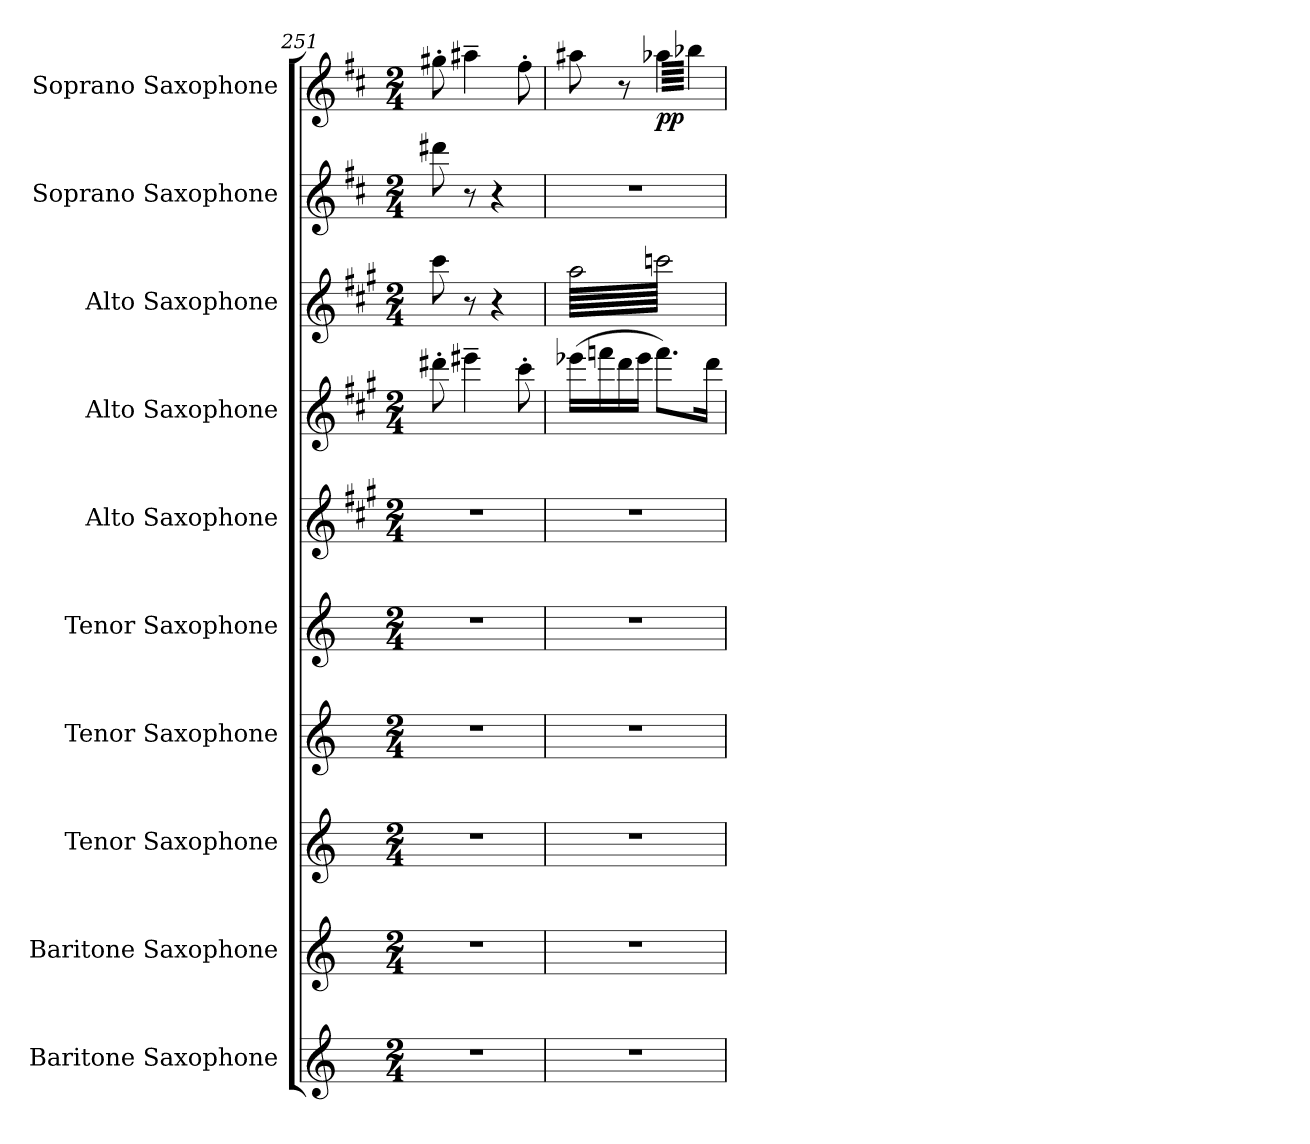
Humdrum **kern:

**kern	**kern	**kern	**kern	**kern	**kern	**kern	**kern	**kern	**kern	**dynam
*part10	*part9	*part8	*part7	*part6	*part5	*part4	*part3	*part2	*part1	*part1
*staff10	*staff9	*staff8	*staff7	*staff6	*staff5	*staff4	*staff3	*staff2	*staff1	*staff1
*I"Baritone Saxophone	*I"Baritone Saxophone	*I"Tenor Saxophone	*I"Tenor Saxophone	*I"Tenor Saxophone	*I"Alto Saxophone	*I"Alto Saxophone	*I"Alto Saxophone	*I"Soprano Saxophone	*I"Soprano Saxophone	*
*I'Bar. Sax.	*I'Bar. Sax.	*I'T. Sax.	*I'T. Sax.	*I'T. Sax.	*I'A. Sax.	*I'A. Sax.	*I'A. Sax.	*I'S. Sax.	*I'S. Sax.	*
*clefG2	*clefG2	*clefG2	*clefG2	*clefG2	*clefG2	*clefG2	*clefG2	*clefG2	*clefG2	*
*ITrd12c21	*ITrd12c21	*ITrd8c14	*ITrd8c14	*ITrd8c14	*ITrd5c9	*ITrd5c9	*ITrd5c9	*ITrd1c2	*ITrd1c2	*
*k[]	*k[]	*k[]	*k[]	*k[]	*k[]	*k[]	*k[]	*k[]	*k[]	*
*M2/4	*M2/4	*M2/4	*M2/4	*M2/4	*M2/4	*M2/4	*M2/4	*M2/4	*M2/4	*
=251	=251	=251	=251	=251	=251	=251	=251	=251	=251	=251
2r	2r	2r	2r	2r	2r	8ff#X'\	8ee\	8ccc#X\	8ff#X'\	.
.	.	.	.	.	.	4gg#X~\	8r	8r	4gg#X~\	.
.	.	.	.	.	.	.	4r	4r	.	.
.	.	.	.	.	.	8ee'\	.	.	8ee'\	.
!!LO:PB:g=z
=252	=252	=252	=252	=252	=252	=252	=252	=252	=252	=252
*	*	*	*	*	*	*	*tremolo	*	*	*
2r	2r	2r	2r	2r	2r	(16gg-X\LL	64cc\LLLL	2r	8gg#X\	.
.	.	.	.	.	.	.	64ee-X\	.	.	.
.	.	.	.	.	.	.	64cc\	.	.	.
.	.	.	.	.	.	.	64ee-X\	.	.	.
.	.	.	.	.	.	16aa-X\	64cc\	.	.	.
.	.	.	.	.	.	.	64ee-X\	.	.	.
.	.	.	.	.	.	.	64cc\	.	.	.
.	.	.	.	.	.	.	64ee-X\	.	.	.
.	.	.	.	.	.	16ff\	64cc\	.	8r	.
.	.	.	.	.	.	.	64ee-X\	.	.	.
.	.	.	.	.	.	.	64cc\	.	.	.
.	.	.	.	.	.	.	64ee-X\	.	.	.
.	.	.	.	.	.	16gg-\JJ	64cc\	.	.	.
.	.	.	.	.	.	.	64ee-X\	.	.	.
.	.	.	.	.	.	.	64cc\	.	.	.
.	.	.	.	.	.	.	64ee-X\	.	.	.
!	!	!	!	!	!	!	!	!	!	!LO:DY:b
*	*	*	*	*	*	*	*	*	*tremolo	*
.	.	.	.	.	.	8.aa-\L)	64cc\	.	64gg-X\LLLL	pp
.	.	.	.	.	.	.	64ee-X\	.	64aa-X\	.
.	.	.	.	.	.	.	64cc\	.	64gg-X\	.
.	.	.	.	.	.	.	64ee-X\	.	64aa-X\	.
.	.	.	.	.	.	.	64cc\	.	64gg-X\	.
.	.	.	.	.	.	.	64ee-X\	.	64aa-X\	.
.	.	.	.	.	.	.	64cc\	.	64gg-X\	.
.	.	.	.	.	.	.	64ee-X\	.	64aa-X\	.
.	.	.	.	.	.	.	64cc\	.	64gg-X\	.
.	.	.	.	.	.	.	64ee-X\	.	64aa-X\	.
.	.	.	.	.	.	.	64cc\	.	64gg-X\	.
.	.	.	.	.	.	.	64ee-X\	.	64aa-X\	.
.	.	.	.	.	.	16ff\Jk	64cc\	.	64gg-X\	.
.	.	.	.	.	.	.	64ee-X\	.	64aa-X\	.
.	.	.	.	.	.	.	64cc\	.	64gg-X\	.
.	.	.	.	.	.	.	64ee-X\JJJJ	.	64aa-X\JJJJ	.
*	*	*	*	*	*	*	*	*	*Xtremolo	*
*	*	*	*	*	*	*	*Xtremolo	*	*	*
.	.	.	.	.	.	.	.	.	.	.
.	.	.	.	.	.	.	.	.	.	.
.	.	.	.	.	.	.	.	.	.	.
.	.	.	.	.	.	.	.	.	.	.
.	.	.	.	.	.	.	.	.	.	.
.	.	.	.	.	.	.	.	.	.	.
.	.	.	.	.	.	.	.	.	.	.
.	.	.	.	.	.	.	.	.	.	.
.	.	.	.	.	.	.	.	.	.	.
.	.	.	.	.	.	.	.	.	.	.
.	.	.	.	.	.	.	.	.	.	.
.	.	.	.	.	.	.	.	.	.	.
.	.	.	.	.	.	.	.	.	.	.
.	.	.	.	.	.	.	.	.	.	.
.	.	.	.	.	.	.	.	.	.	.
.	.	.	.	.	.	.	.	.	.	.
=	=	=	=	=	=	=	=	=	=	=
*-	*-	*-	*-	*-	*-	*-	*-	*-	*-	*-
